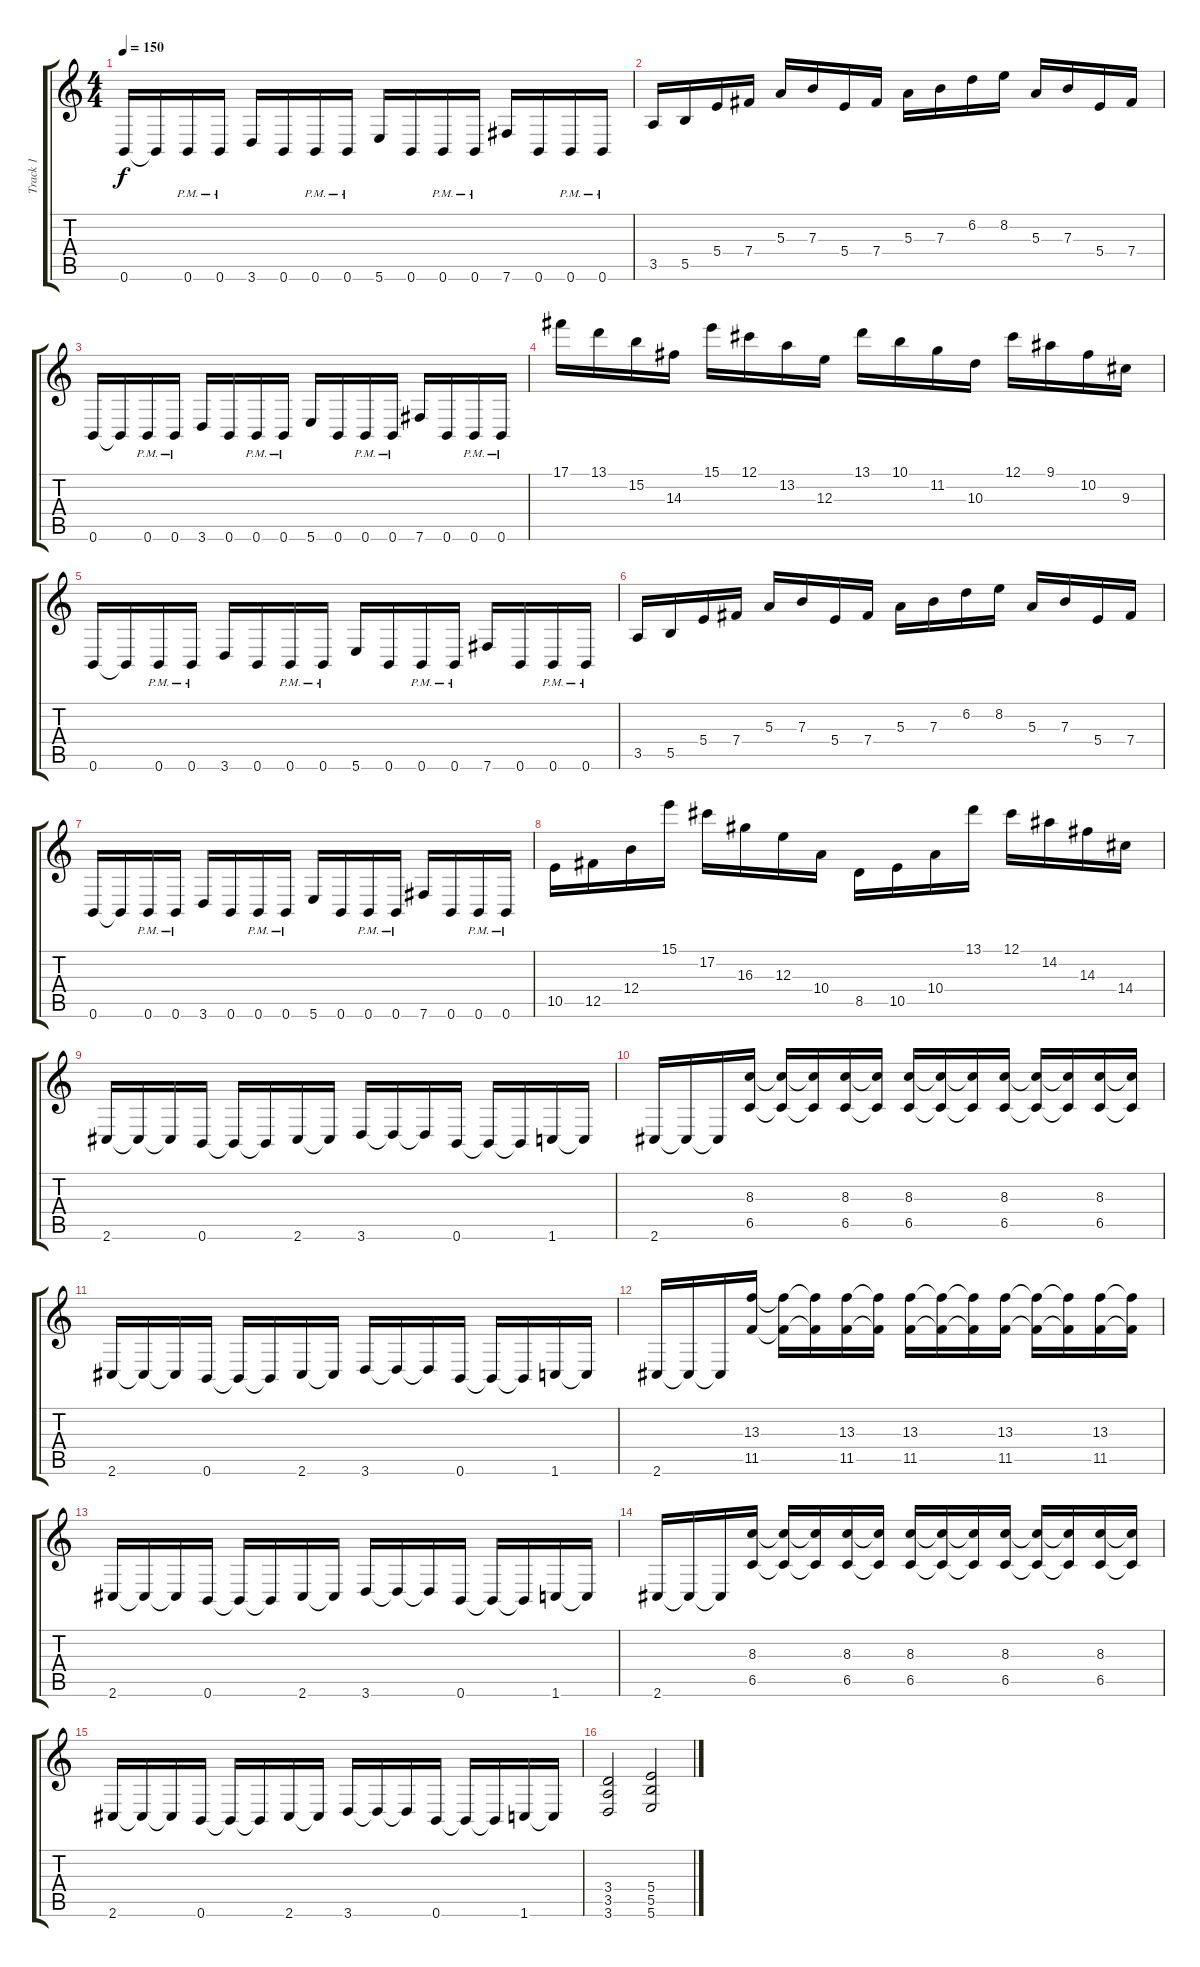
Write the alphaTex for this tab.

\track ("Track 1" "Track 1") {instrument distortionguitar}
\staff {score tabs}
\tuning (Db4 Ab3 E3 B2 Gb2 B1) {hide}
\ts (4 4)
\tempo 150
\clef g2
\ks c
0.6.16{dy f} 0.6{t}.16 0.6{pm}.16 0.6{pm}.16 3.6.16 0.6.16 0.6{pm}.16 0.6{pm}.16 5.6.16 0.6.16 0.6{pm}.16 0.6{pm}.16 7.6.16 0.6.16 0.6{pm}.16 0.6{pm}.16 |
3.5.16 5.5.16 5.4.16 7.4.16 5.3.16 7.3.16 5.4.16 7.4.16 5.3.16 7.3.16 6.2.16 8.2.16 5.3.16 7.3.16 5.4.16 7.4.16 |
0.6.16 0.6{t}.16 0.6{pm}.16 0.6{pm}.16 3.6.16 0.6.16 0.6{pm}.16 0.6{pm}.16 5.6.16 0.6.16 0.6{pm}.16 0.6{pm}.16 7.6.16 0.6.16 0.6{pm}.16 0.6{pm}.16 |
17.1.16 13.1.16 15.2.16 14.3.16 15.1.16 12.1.16 13.2.16 12.3.16 13.1.16 10.1.16 11.2.16 10.3.16 12.1.16 9.1.16 10.2.16 9.3.16 |
0.6.16 0.6{t}.16 0.6{pm}.16 0.6{pm}.16 3.6.16 0.6.16 0.6{pm}.16 0.6{pm}.16 5.6.16 0.6.16 0.6{pm}.16 0.6{pm}.16 7.6.16 0.6.16 0.6{pm}.16 0.6{pm}.16 |
3.5.16 5.5.16 5.4.16 7.4.16 5.3.16 7.3.16 5.4.16 7.4.16 5.3.16 7.3.16 6.2.16 8.2.16 5.3.16 7.3.16 5.4.16 7.4.16 |
0.6.16 0.6{t}.16 0.6{pm}.16 0.6{pm}.16 3.6.16 0.6.16 0.6{pm}.16 0.6{pm}.16 5.6.16 0.6.16 0.6{pm}.16 0.6{pm}.16 7.6.16 0.6.16 0.6{pm}.16 0.6{pm}.16 |
10.5.16 12.5.16 12.4.16 15.1.16 17.2.16 16.3.16 12.3.16 10.4.16 8.5.16 10.5.16 10.4.16 13.1.16 12.1.16 14.2.16 14.3.16 14.4.16 |
2.6.16 2.6{t}.16 2.6{t}.16 0.6.16 0.6{t}.16 0.6{t}.16 2.6.16 2.6{t}.16 3.6.16 3.6{t}.16 3.6{t}.16 0.6.16 0.6{t}.16 0.6{t}.16 1.6.16 1.6{t}.16 |
2.6.16 2.6{t}.16 2.6{t}.16 (8.3 6.5).16 (8.3{t} 6.5{t}).16 (8.3{t} 6.5{t}).16 (8.3 6.5).16 (8.3{t} 6.5{t}).16 (8.3 6.5).16 (8.3{t} 6.5{t}).16 (8.3{t} 6.5{t}).16 (8.3 6.5).16 (8.3{t} 6.5{t}).16 (8.3{t} 6.5{t}).16 (8.3 6.5).16 (8.3{t} 6.5{t}).16 |
2.6.16 2.6{t}.16 2.6{t}.16 0.6.16 0.6{t}.16 0.6{t}.16 2.6.16 2.6{t}.16 3.6.16 3.6{t}.16 3.6{t}.16 0.6.16 0.6{t}.16 0.6{t}.16 1.6.16 1.6{t}.16 |
2.6.16 2.6{t}.16 2.6{t}.16 (13.3 11.5).16 (13.3{t} 11.5{t}).16 (13.3{t} 11.5{t}).16 (13.3 11.5).16 (13.3{t} 11.5{t}).16 (13.3 11.5).16 (13.3{t} 11.5{t}).16 (13.3{t} 11.5{t}).16 (13.3 11.5).16 (13.3{t} 11.5{t}).16 (13.3{t} 11.5{t}).16 (13.3 11.5).16 (13.3{t} 11.5{t}).16 |
2.6.16 2.6{t}.16 2.6{t}.16 0.6.16 0.6{t}.16 0.6{t}.16 2.6.16 2.6{t}.16 3.6.16 3.6{t}.16 3.6{t}.16 0.6.16 0.6{t}.16 0.6{t}.16 1.6.16 1.6{t}.16 |
2.6.16 2.6{t}.16 2.6{t}.16 (8.3 6.5).16 (8.3{t} 6.5{t}).16 (8.3{t} 6.5{t}).16 (8.3 6.5).16 (8.3{t} 6.5{t}).16 (8.3 6.5).16 (8.3{t} 6.5{t}).16 (8.3{t} 6.5{t}).16 (8.3 6.5).16 (8.3{t} 6.5{t}).16 (8.3{t} 6.5{t}).16 (8.3 6.5).16 (8.3{t} 6.5{t}).16 |
2.6.16 2.6{t}.16 2.6{t}.16 0.6.16 0.6{t}.16 0.6{t}.16 2.6.16 2.6{t}.16 3.6.16 3.6{t}.16 3.6{t}.16 0.6.16 0.6{t}.16 0.6{t}.16 1.6.16 1.6{t}.16 |
(3.4 3.5 3.6).2 (5.4 5.5 5.6).2
